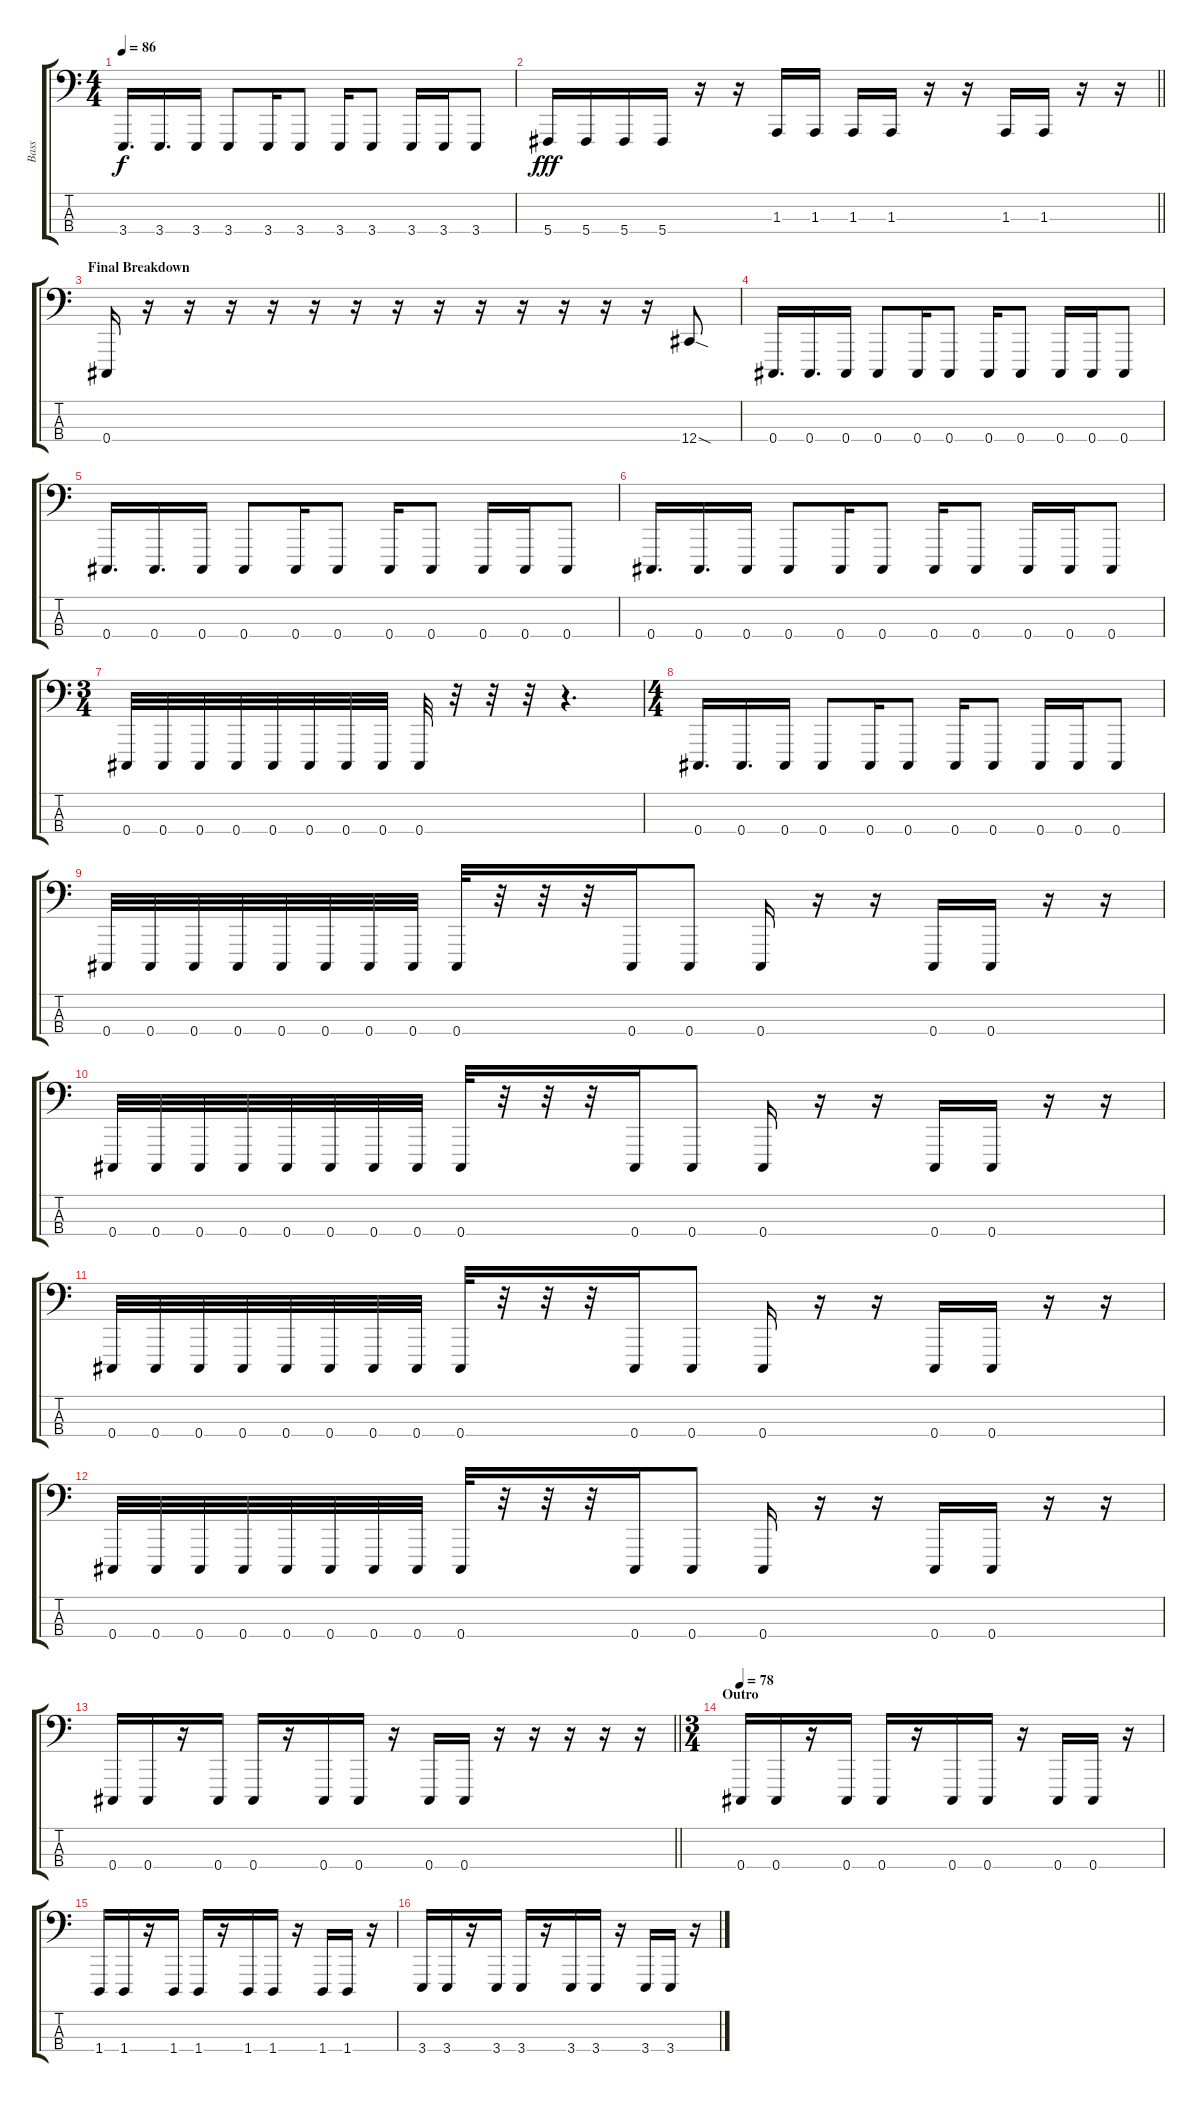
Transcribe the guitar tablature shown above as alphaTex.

\track ("Bass" "Bass") {instrument altosax}
\staff {score tabs}
\tuning (Gb2 Db2 Ab1 Db1) {hide}
\ts (4 4)
\tempo 86
\clef f4
\ks c
3.4.16{d dy f} 3.4.16{d} 3.4.16 3.4.8 3.4.16 3.4.8 3.4.16 3.4.8 3.4.16 3.4.16 3.4.8 |
\barLineRight lightlight
5.4.16{dy fff} 5.4.16 5.4.16 5.4.16 r.16 r.16 1.3.16 1.3.16 1.3.16 1.3.16 r.16 r.16 1.3.16 1.3.16 r.16 r.16 |
\section ("" "Final Breakdown")
0.4.16{volume 14 balance 6} r.16 r.16 r.16 r.16 r.16 r.16 r.16 r.16 r.16 r.16 r.16 r.16 r.16 12.4{sod}.8 |
0.4.16{d} 0.4.16{d} 0.4.16 0.4.8 0.4.16 0.4.8 0.4.16 0.4.8 0.4.16 0.4.16 0.4.8 |
0.4.16{d} 0.4.16{d} 0.4.16 0.4.8 0.4.16 0.4.8 0.4.16 0.4.8 0.4.16 0.4.16 0.4.8 |
0.4.16{d} 0.4.16{d} 0.4.16 0.4.8 0.4.16 0.4.8 0.4.16 0.4.8 0.4.16 0.4.16 0.4.8 |
\ts (3 4)
0.4.32 0.4.32 0.4.32 0.4.32 0.4.32 0.4.32 0.4.32 0.4.32 0.4.32 r.32 r.32 r.32 r.4{d} |
\ts (4 4)
0.4.16{d} 0.4.16{d} 0.4.16 0.4.8 0.4.16 0.4.8 0.4.16 0.4.8 0.4.16 0.4.16 0.4.8 |
0.4.32 0.4.32 0.4.32 0.4.32 0.4.32 0.4.32 0.4.32 0.4.32 0.4.32 r.32 r.32 r.32 0.4.16 0.4.8 0.4.16 r.16 r.16 0.4.16 0.4.16 r.16 r.16 |
0.4.32 0.4.32 0.4.32 0.4.32 0.4.32 0.4.32 0.4.32 0.4.32 0.4.32 r.32 r.32 r.32 0.4.16 0.4.8 0.4.16 r.16 r.16 0.4.16 0.4.16 r.16 r.16 |
0.4.32 0.4.32 0.4.32 0.4.32 0.4.32 0.4.32 0.4.32 0.4.32 0.4.32 r.32 r.32 r.32 0.4.16 0.4.8 0.4.16 r.16 r.16 0.4.16 0.4.16 r.16 r.16 |
0.4.32 0.4.32 0.4.32 0.4.32 0.4.32 0.4.32 0.4.32 0.4.32 0.4.32 r.32 r.32 r.32 0.4.16 0.4.8 0.4.16 r.16 r.16 0.4.16 0.4.16 r.16 r.16 |
\barLineRight lightlight
0.4.16 0.4.16 r.16 0.4.16 0.4.16 r.16 0.4.16 0.4.16 r.16 0.4.16 0.4.16 r.16 r.16 r.16 r.16 r.16 |
\ts (3 4)
\section ("" "Outro")
\tempo 78
0.4.16 0.4.16 r.16 0.4.16 0.4.16 r.16 0.4.16 0.4.16 r.16 0.4.16 0.4.16 r.16 |
1.4.16 1.4.16 r.16 1.4.16 1.4.16 r.16 1.4.16 1.4.16 r.16 1.4.16 1.4.16 r.16 |
3.4.16 3.4.16 r.16 3.4.16 3.4.16 r.16 3.4.16 3.4.16 r.16 3.4.16 3.4.16 r.16
